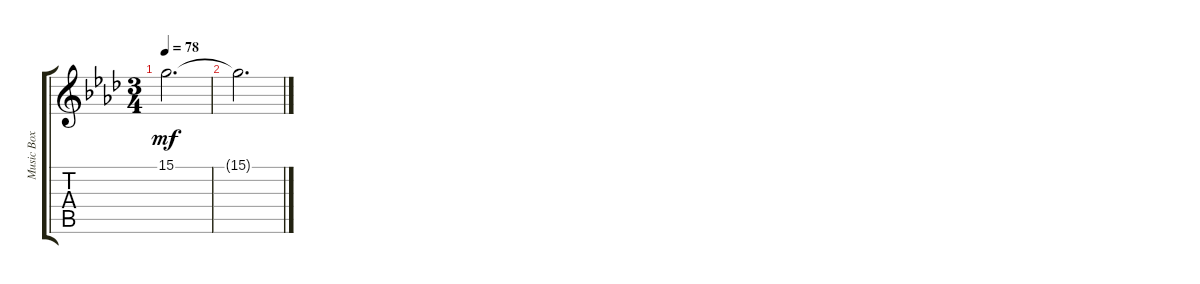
\track ("Music Box" "Music Box") {instrument musicbox}
\staff {score tabs}
\tuning (E4 B3 G3 D3 A2 E2) {hide}
\ts (3 4)
\tempo 78
\clef g2
\ks fminor
15.1{t}.2{d dy mf} |
15.1{t}.2{d}
